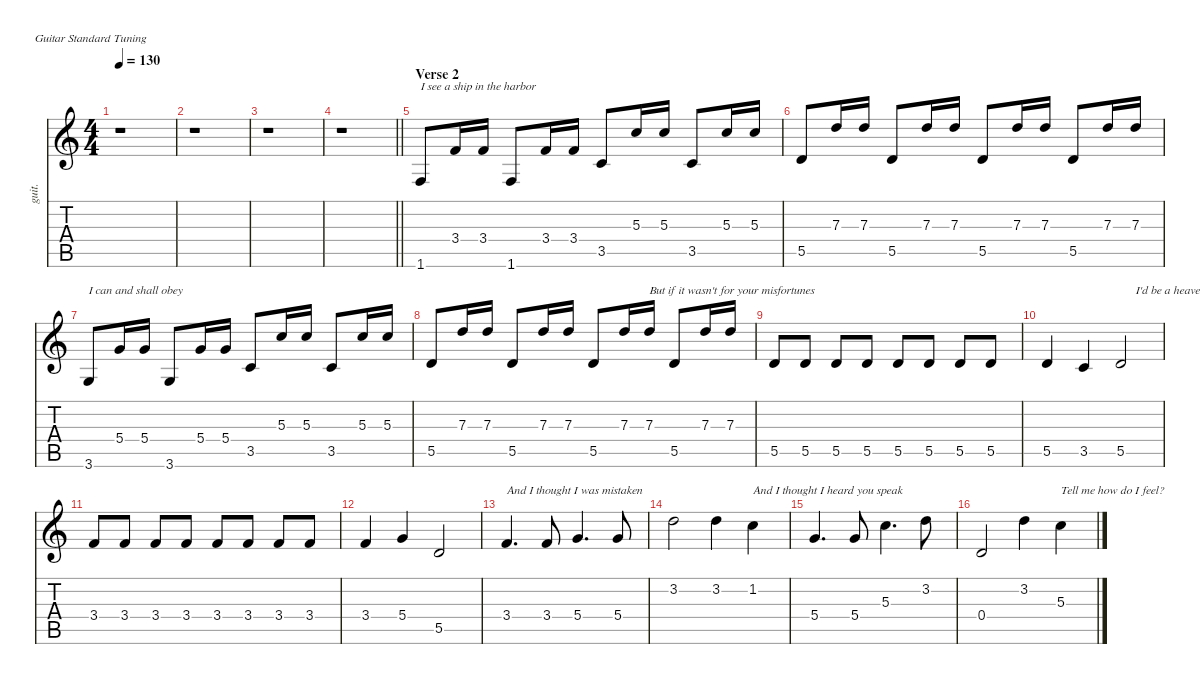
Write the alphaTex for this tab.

\defaultSystemsLayout 4
\hideDynamics
\bracketExtendMode nobrackets
\otherSystemsTrackNameOrientation horizontal
\track ("Guitar" "guit.") {defaultSystemsLayout 8 mute instrument electricguitarclean}
\staff {score tabs}
\tuning (E4 B3 G3 D3 A2 E2)
\ts (4 4)
\tempo 130
\clef g2
\ks c
r.1{dy f beam Down} |
r.1{beam Down} |
r.1{beam Down} |
\barLineRight lightlight
r.1{beam Down} |
\section ("" "Verse 2")
1.6.8{txt "I see a ship in the harbor" dy mf beam Up} 3.4.16{beam Up} 3.4.16{beam Up} 1.6.8{beam Up} 3.4.16{beam Up} 3.4.16{beam Up} 3.5.8{beam Up} 5.3.16{beam Up} 5.3.16{beam Up} 3.5.8{beam Up} 5.3.16{beam Up} 5.3.16{beam Up} |
5.5.8{beam Up} 7.3.16{beam Up} 7.3.16{beam Up} 5.5.8{beam Up} 7.3.16{beam Up} 7.3.16{beam Up} 5.5.8{beam Up} 7.3.16{beam Up} 7.3.16{beam Up} 5.5.8{beam Up} 7.3.16{beam Up} 7.3.16{beam Up} |
3.6.8{txt "I can and shall obey" beam Up} 5.4.16{beam Up} 5.4.16{beam Up} 3.6.8{beam Up} 5.4.16{beam Up} 5.4.16{beam Up} 3.5.8{beam Up} 5.3.16{beam Up} 5.3.16{beam Up} 3.5.8{beam Up} 5.3.16{beam Up} 5.3.16{beam Up} |
5.5.8{beam Up} 7.3.16{beam Up} 7.3.16{beam Up} 5.5.8{beam Up} 7.3.16{beam Up} 7.3.16{beam Up} 5.5.8{beam Up} 7.3.16{beam Up} 7.3.16{txt "But if it wasn't for your misfortunes" beam Up} 5.5.8{beam Up} 7.3.16{beam Up} 7.3.16{beam Up} |
5.5.8{dy f beam Up} 5.5.8{beam Up} 5.5.8{beam Up} 5.5.8{beam Up} 5.5.8{beam Up} 5.5.8{beam Up} 5.5.8{beam Up} 5.5.8{beam Up} |
5.5.4{beam Up} 3.5.4{beam Up} 5.5.2{txt "     I'd be a heavenly person today" beam Up} |
3.4.8{beam Up} 3.4.8{beam Up} 3.4.8{beam Up} 3.4.8{beam Up} 3.4.8{beam Up} 3.4.8{beam Up} 3.4.8{beam Up} 3.4.8{beam Up} |
3.4.4{beam Up} 5.4.4{beam Up} 5.5.2{beam Up} |
3.4.4{d txt "And I thought I was mistaken" beam Up} 3.4.8{beam Up} 5.4.4{d beam Up} 5.4.8{beam Up} |
3.2.2{beam Down} 3.2.4{beam Down} 1.2.4{txt "And I thought I heard you speak" beam Down} |
5.4.4{d beam Up} 5.4.8{beam Up} 5.3.4{d beam Down} 3.2.8{beam Down} |
0.4.2{beam Up} 3.2.4{beam Down} 5.3.4{txt "Tell me how do I feel?" beam Down}
